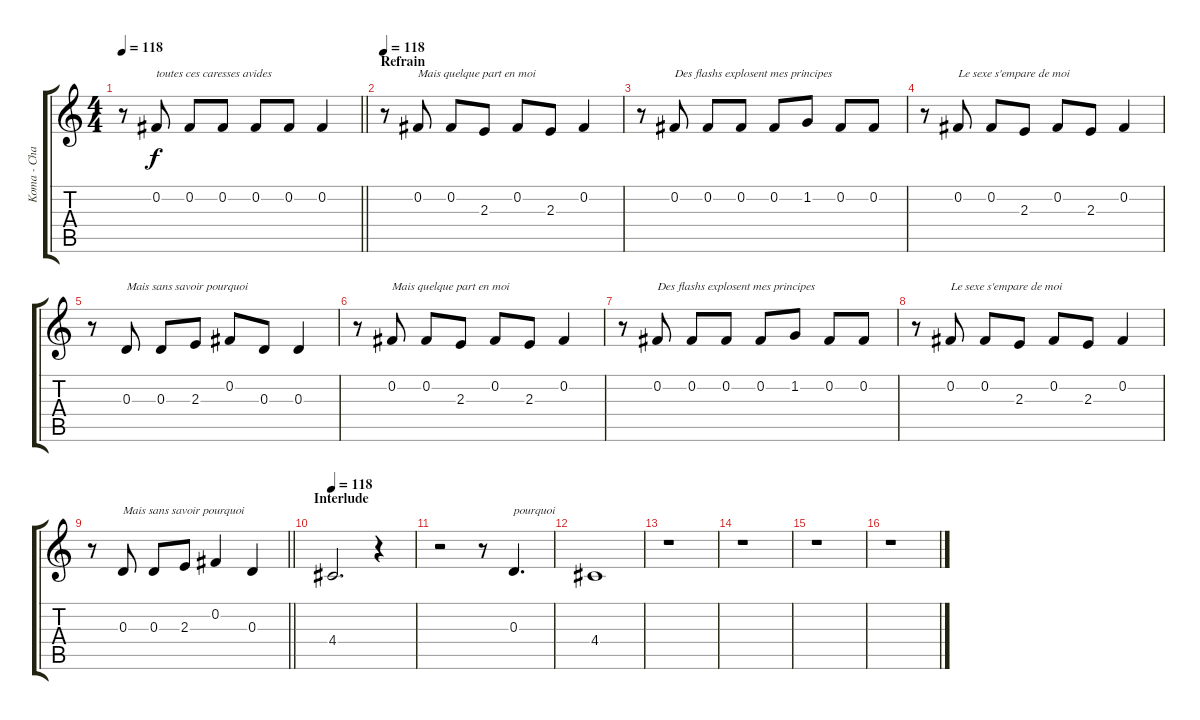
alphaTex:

\track ("Koma - Chant" "Koma - Cha") {instrument cello}
\staff {score tabs}
\tuning (B4 Gb4 D4 A3 E3 B2) {hide}
\ts (4 4)
\tempo 118
\clef g2
\barLineRight lightlight
\ks c
r.8{dy f} 0.2.8{txt "toutes ces caresses avides"} 0.2.8 0.2.8 0.2.8 0.2.8 0.2.4 |
\section ("" "Refrain")
\tempo 118
r.8{volume 16 balance 8 instrument cello} 0.2.8{txt "Mais quelque part en moi"} 0.2.8 2.3.8 0.2.8 2.3.8 0.2.4 |
r.8 0.2.8{txt "Des flashs explosent mes principes"} 0.2.8 0.2.8 0.2.8 1.2.8 0.2.8 0.2.8 |
r.8 0.2.8{txt "Le sexe s'empare de moi"} 0.2.8 2.3.8 0.2.8 2.3.8 0.2.4 |
r.8 0.3.8{txt "Mais sans savoir pourquoi"} 0.3.8 2.3.8 0.2.8 0.3.8 0.3.4 |
r.8 0.2.8{txt "Mais quelque part en moi"} 0.2.8 2.3.8 0.2.8 2.3.8 0.2.4 |
r.8 0.2.8{txt "Des flashs explosent mes principes"} 0.2.8 0.2.8 0.2.8 1.2.8 0.2.8 0.2.8 |
r.8 0.2.8{txt "Le sexe s'empare de moi"} 0.2.8 2.3.8 0.2.8 2.3.8 0.2.4 |
\barLineRight lightlight
r.8 0.3.8{txt "Mais sans savoir pourquoi"} 0.3.8 2.3.8 0.2.4 0.3.4 |
\section ("" "Interlude")
\tempo 118
4.4.2{d volume 8} r.4 |
r.2 r.8 0.3.4{d txt "pourquoi" volume 16 balance 8 instrument cello} |
4.4.1{volume 8} |
r.1 |
r.1 |
r.1 |
r.1
